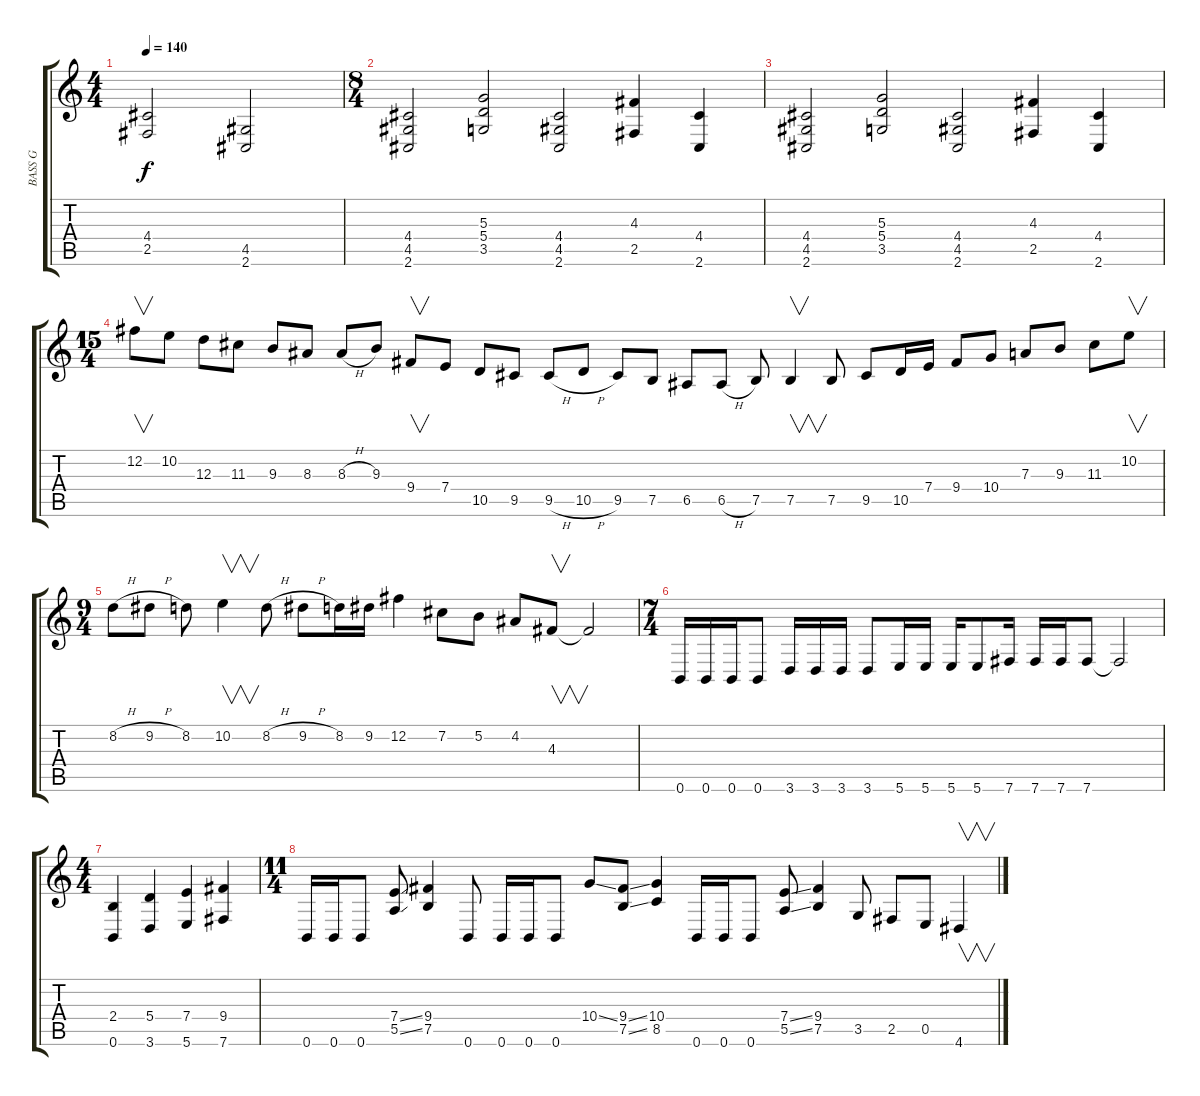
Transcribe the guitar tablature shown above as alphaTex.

\track ("BASS G" "BASS G") {instrument overdrivenguitar}
\staff {score tabs}
\tuning (B3 Gb3 D3 A2 E2 B1) {hide}
\ts (4 4)
\tempo 140
\clef g2
\ks c
(4.4 2.5).2{dy f} (4.5 2.6).2 |
\ts (8 4)
(4.4 4.5 2.6).2 (5.3 5.4 3.5).2 (4.4 4.5 2.6).2 (4.3 2.5).4 (4.4 2.6).4 |
(4.4 4.5 2.6).2 (5.3 5.4 3.5).2 (4.4 4.5 2.6).2 (4.3 2.5).4 (4.4 2.6).4 |
\ts (15 4)
12.2.8{v} 10.2.8 12.3.8 11.3.8 9.3.8 8.3.8 8.3{h}.8 9.3.8 9.4.8{v} 7.4.8 10.5.8 9.5.8 9.5{h}.8 10.5{h}.8 9.5.8 7.5.8 6.5.8 6.5{h}.8 7.5.8 7.5.4{v} 7.5.8 9.5.8 10.5.16 7.4.16 9.4.8 10.4.8 7.3.8 9.3.8 11.3.8 10.2.8{v} |
\ts (9 4)
8.2{h}.8 9.2{h}.8 8.2.8 10.2.4{v} 8.2{h}.8 9.2{h}.8 8.2.16 9.2.16 12.2.4 7.2.8 5.2.8 4.2.8 4.3.8{v} 4.3{t}.2 |
\ts (7 4)
0.6.16 0.6.16 0.6.16 0.6.8 3.6.16 3.6.16 3.6.16 3.6.8 5.6.16 5.6.16 5.6.16 5.6.8 7.6.16 7.6.16 7.6.16 7.6.8 7.6{t}.2 |
\ts (4 4)
(2.4 0.6).4 (5.4 3.6).4 (7.4 5.6).4 (9.4 7.6).4 |
\ts (11 4)
0.6.16 0.6.16 0.6.8 (7.4{ss} 5.5{ss}).8 (9.4 7.5).4 0.6.8 0.6.16 0.6.16 0.6.8 10.4{ss}.8 (9.4{ss} 7.5{ss}).8 (10.4 8.5).4 0.6.16 0.6.16 0.6.8 (7.4{ss} 5.5{ss}).8 (9.4 7.5).4 3.5.8 2.5.8 0.5.8 4.6.4{v}
